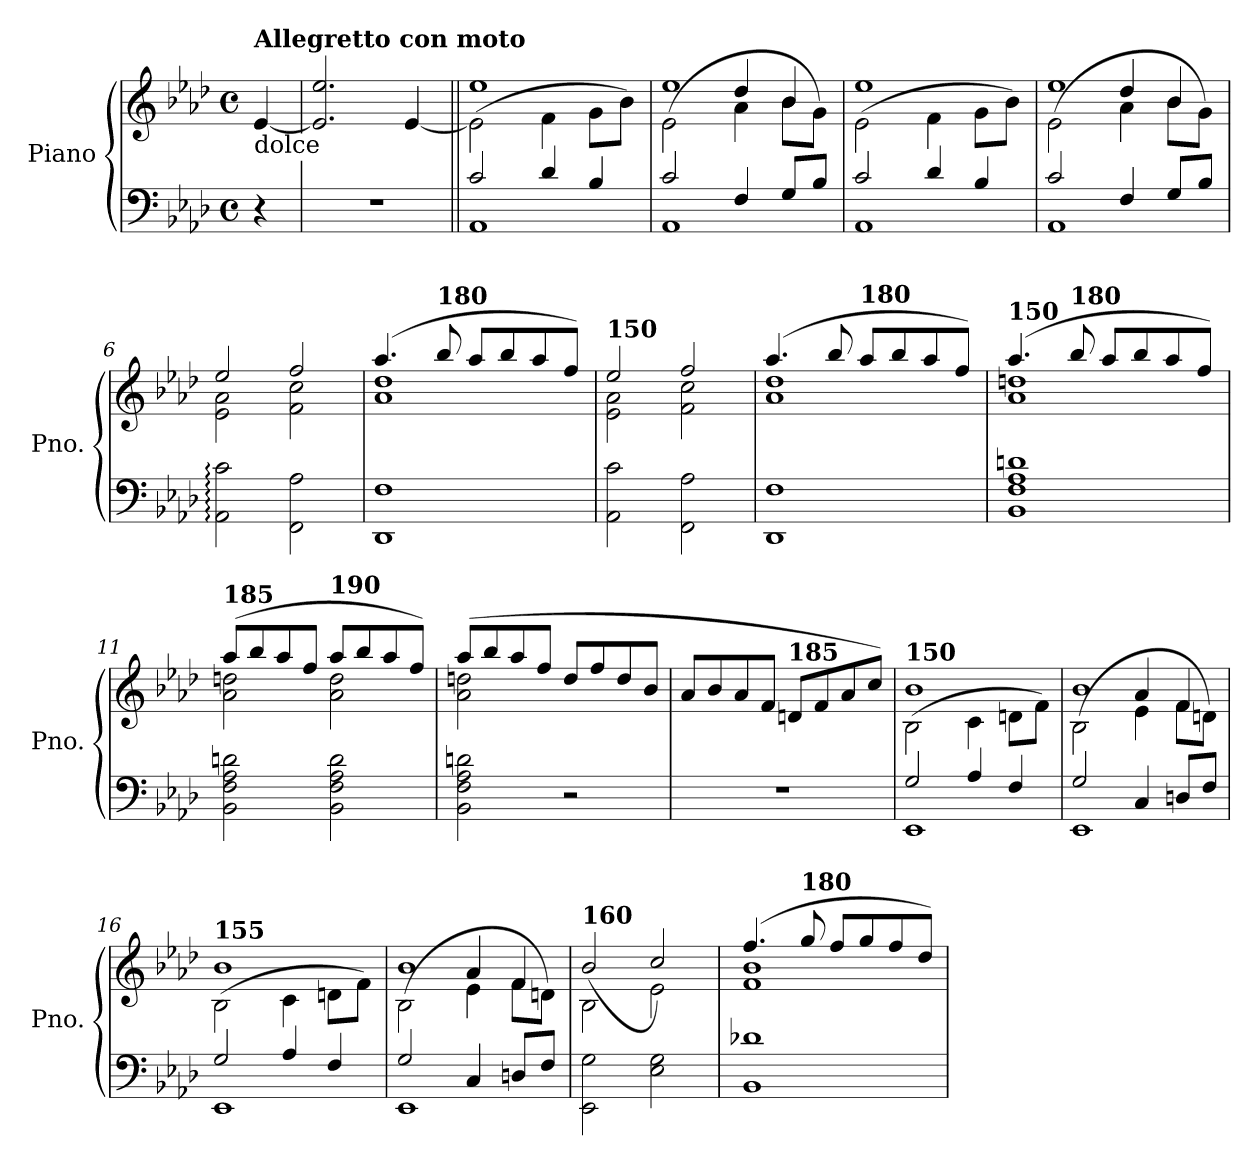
**kern	**kern	**dynam
*part1	*part1	*part1
*staff2	*staff1	*staff1/2
*I"Piano	*	*
*I'Pno.	*	*
*clefF4	*clefG2	*
*k[b-e-a-d-]	*k[b-e-a-d-]	*
*M4/4	*M4/4	*
*met(c)	*met(c)	*
=	=	=
!	!LO:TX:a:B:t=Allegretto con moto	!
!	!LO:TX:b:t=dolce	!
!	!	!LO:DY:b
4r	[4e-/	other-dynamics
=1	=1	=1
1r	2.e-/] 2.ee-/	.
.	[4e-/	.
=2||	=2||	=2||
*^	*^	*
2c/	1AA-:	(2e-\]	1ee-	.
4d-/	.	4f\	.	.
4B-/	.	8g\L	.	.
.	.	8b-\J)	.	.
=3	=3	=3	=3	=3
*	*	*	*^	*
2c/	1AA-:	(2e-\	1ee-	2ryy	.
4F/	.	4a-\	.	4dd-/	.
8G/L	.	8b-\L	.	4b-/	.
8B-/J	.	8g\J)	.	.	.
*	*	*	*v	*v	*
=4	=4	=4	=4	=4
2c/	1AA-:	(2e-\	1ee-	.
4d-/	.	4f\	.	.
4B-/	.	8g\L	.	.
.	.	8b-\J)	.	.
=5	=5	=5	=5	=5
*	*	*	*^	*
2c/	1AA-:	(2e-\	1ee-	2ryy	.
4F/	.	4a-\	.	4dd-/	.
8G/L	.	8b-\L	.	4b-/	.
8B-/J	.	8g\J)	.	.	.
*v	*v	*	*	*	*
*	*	*v	*v	*
=6	=6	=6	=6
2AA-\: 2c\:	2e-\ 2a-\	2ee-/	.
2FF\ 2A-\	2f\ 2cc\	2ff/	.
!!LO:LB:g=z	!!
=7	=7	=7	=7
1DD- 1F	(4.aa-/	1a- 1dd-	.
!	!LO:TX:a:B:t=180	!	!
.	8bb-/	.	.
.	8aa-/L	.	.
.	8bb-/	.	.
.	8aa-/	.	.
.	8ff/J)	.	.
=8	=8	=8	=8
!	!LO:TX:a:B:t=150	!	!
2AA-\ 2c\	2ee-/	2e-\ 2a-\	.
2FF\ 2A-\	2ff/	2f\ 2cc\	.
=9	=9	=9	=9
1DD- 1F	(4.aa-/	1a- 1dd-	.
.	8bb-/	.	.
!	!LO:TX:a:B:t=180	!	!
.	8aa-/L	.	.
.	8bb-/	.	.
.	8aa-/	.	.
.	8ff/J)	.	.
=10	=10	=10	=10
!	!LO:TX:a:B:t=150	!	!
1BB- 1F 1A- 1dn	(4.aa-/	1a- 1ddn	.
!	!LO:TX:a:B:t=180	!	!
.	8bb-/	.	.
.	8aa-/L	.	.
.	8bb-/	.	.
.	8aa-/	.	.
.	8ff/J)	.	.
=11	=11	=11	=11
!	!LO:TX:a:B:t=185	!	!
2BB-\ 2F\ 2A-\ 2dn\	(8aa-/L	2a-\ 2ddn\	.
.	8bb-/	.	.
.	8aa-/	.	.
.	8ff/J	.	.
!	!LO:TX:a:B:t=190	!	!
2BB-\ 2F\ 2A-\ 2d\	8aa-/L	2a-\ 2dd\	.
.	8bb-/	.	.
.	8aa-/	.	.
.	8ff/J)	.	.
=12	=12	=12	=12
2BB-\ 2F\ 2A-\ 2dn\	(8aa-/L	2a-\ 2ddn\	.
.	8bb-/	.	.
.	8aa-/	.	.
.	8ff/J	.	.
2r	8dd/L	2ryy	.
.	8ff/	.	.
.	8dd/	.	.
.	8b-/J	.	.
*	*v	*v	*
=13	=13	=13
1r	8a-/L	.
.	8b-/	.
.	8a-/	.
.	8f/J	.
!	!LO:TX:a:B:t=185	!
.	8dn/L	.
.	8f/	.
.	8a-/	.
.	8cc/J)	.
!!LO:LB:g=z
=14	=14	=14
*^	*^	*
!	!	!LO:TX:a:B:t=150	!	!
!	!	!	!	!LO:DY:b
2G/	1EE-	(2B-\	1b-	other-dynamics
4A-/	.	4c\	.	.
4F/	.	8dn\L	.	.
.	.	8f\J)	.	.
=15	=15	=15	=15	=15
*	*	*	*^	*
2G/	1EE-	(2B-\	1b-	2ryy	.
4C/	.	4e-\	.	4a-/	.
8Dn/L	.	8f\L	.	4f/	.
8F/J	.	8dn\J)	.	.	.
*	*	*	*v	*v	*
=16	=16	=16	=16	=16
!	!	!LO:TX:a:B:t=155	!	!
2G/	1EE-	(2B-\	1b-	.
4A-/	.	4c\	.	.
4F/	.	8dn\L	.	.
.	.	8f\J)	.	.
=17	=17	=17	=17	=17
*	*	*	*^	*
2G/	1EE-	(2B-\	1b-	2ryy	.
4C/	.	4e-\	.	4a-/	.
8Dn/L	.	8f\L	.	4f/	.
8F/J	.	8dn\J)	.	.	.
*v	*v	*	*	*	*
*	*	*v	*v	*
=18	=18	=18	=18
!	!LO:TX:a:B:t=160	!	!
2EE-\ 2G\	2B-\	(2b-/	.
2E-\ 2G\	2e-\	2cc/)	.
=19	=19	=19	=19
1BB- 1d-X	(4.ff/	1f 1b-	.
!	!LO:TX:a:B:t=180	!	!
.	8gg/	.	.
.	8ff/L	.	.
.	8gg/	.	.
.	8ff/	.	.
.	8dd-/J)	.	.
*	*v	*v	*
=	=	=
*-	*-	*-
